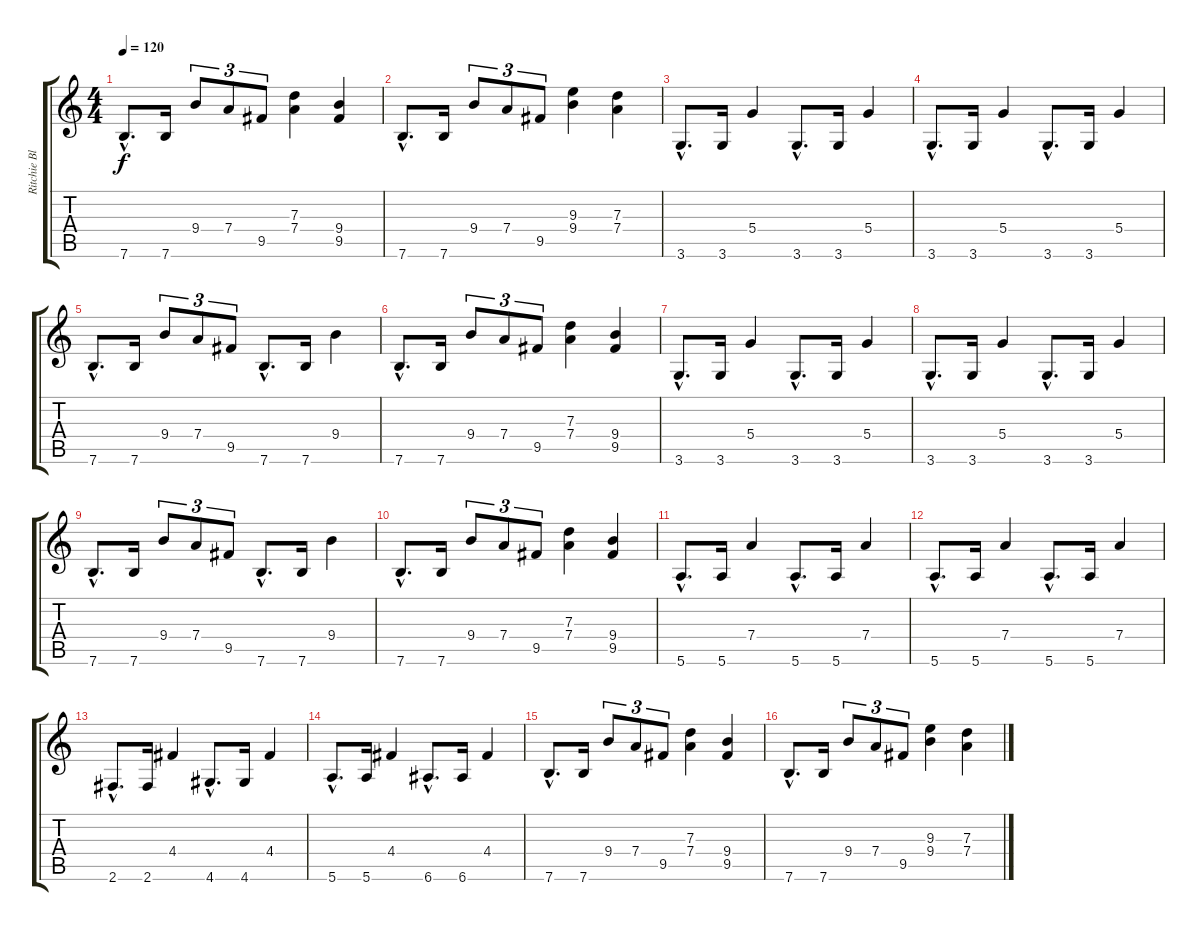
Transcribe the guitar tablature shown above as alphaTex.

\track ("Ritchie Blackmore" "Ritchie Bl") {instrument overdrivenguitar}
\staff {score tabs}
\tuning (E4 B3 G3 D3 A2 E2) {hide}
\ts (4 4)
\tempo 120
\clef g2
\ks c
7.6{hac}.8{d dy f} 7.6.16 9.4.8{tu (3 2)} 7.4.8{tu (3 2)} 9.5.8{tu (3 2)} (7.3 7.4).4 (9.4 9.5).4 |
7.6{hac}.8{d} 7.6.16 9.4.8{tu (3 2)} 7.4.8{tu (3 2)} 9.5.8{tu (3 2)} (9.3 9.4).4 (7.3 7.4).4 |
3.6{hac}.8{d} 3.6.16 5.4.4 3.6{hac}.8{d} 3.6.16 5.4.4 |
3.6{hac}.8{d} 3.6.16 5.4.4 3.6{hac}.8{d} 3.6.16 5.4.4 |
7.6{hac}.8{d} 7.6.16 9.4.8{tu (3 2)} 7.4.8{tu (3 2)} 9.5.8{tu (3 2)} 7.6{hac}.8{d} 7.6.16 9.4.4 |
7.6{hac}.8{d} 7.6.16 9.4.8{tu (3 2)} 7.4.8{tu (3 2)} 9.5.8{tu (3 2)} (7.3 7.4).4 (9.4 9.5).4 |
3.6{hac}.8{d} 3.6.16 5.4.4 3.6{hac}.8{d} 3.6.16 5.4.4 |
3.6{hac}.8{d} 3.6.16 5.4.4 3.6{hac}.8{d} 3.6.16 5.4.4 |
7.6{hac}.8{d} 7.6.16 9.4.8{tu (3 2)} 7.4.8{tu (3 2)} 9.5.8{tu (3 2)} 7.6{hac}.8{d} 7.6.16 9.4.4 |
7.6{hac}.8{d} 7.6.16 9.4.8{tu (3 2)} 7.4.8{tu (3 2)} 9.5.8{tu (3 2)} (7.3 7.4).4 (9.4 9.5).4 |
5.6{hac}.8{d} 5.6.16 7.4.4 5.6{hac}.8{d} 5.6.16 7.4.4 |
5.6{hac}.8{d} 5.6.16 7.4.4 5.6{hac}.8{d} 5.6.16 7.4.4 |
2.6{hac}.8{d} 2.6.16 4.4.4 4.6{hac}.8{d} 4.6.16 4.4.4 |
5.6{hac}.8{d} 5.6.16 4.4.4 6.6{hac}.8{d} 6.6.16 4.4.4 |
7.6{hac}.8{d} 7.6.16 9.4.8{tu (3 2)} 7.4.8{tu (3 2)} 9.5.8{tu (3 2)} (7.3 7.4).4 (9.4 9.5).4 |
7.6{hac}.8{d} 7.6.16 9.4.8{tu (3 2)} 7.4.8{tu (3 2)} 9.5.8{tu (3 2)} (9.3 9.4).4 (7.3 7.4).4
